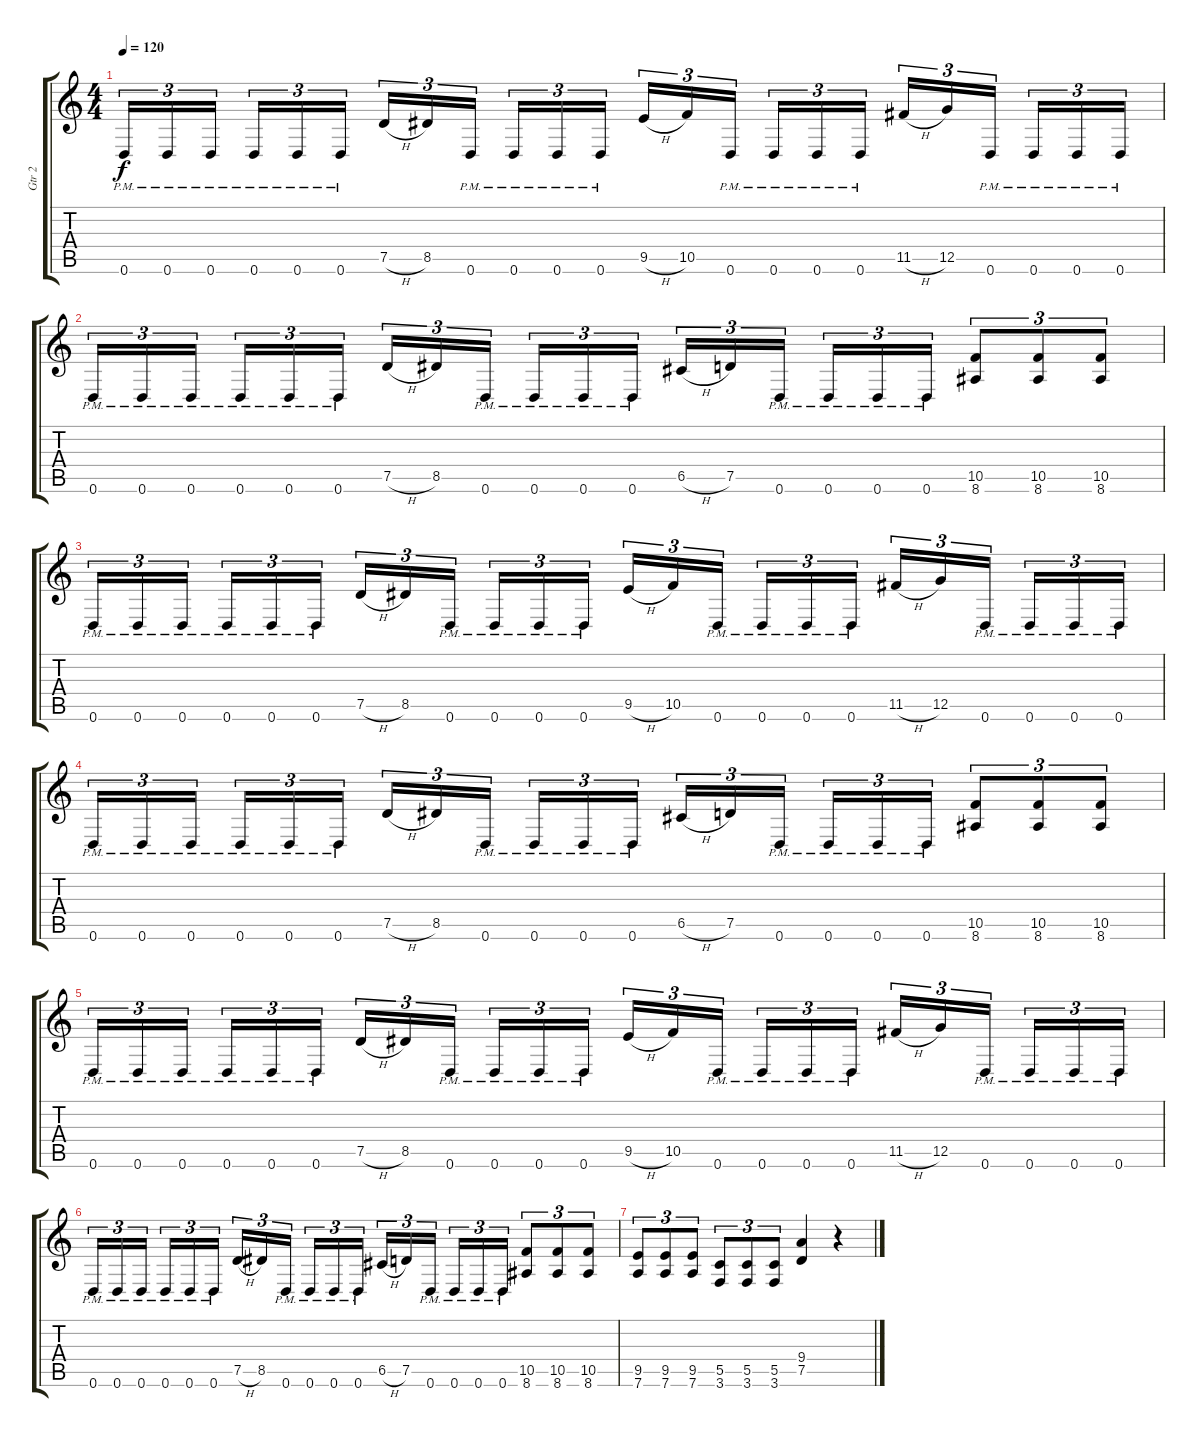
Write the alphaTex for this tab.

\track ("Gtr 2" "Gtr 2") {instrument distortionguitar}
\staff {score tabs}
\tuning (D4 A3 F3 C3 G2 D2) {hide}
\ts (4 4)
\tempo 120
\clef g2
\ks c
0.6{pm}.16{tu (3 2) dy f} 0.6{pm}.16{tu (3 2)} 0.6{pm}.16{tu (3 2) beam splitsecondary} 0.6{pm}.16{tu (3 2)} 0.6{pm}.16{tu (3 2)} 0.6{pm}.16{tu (3 2)} 7.5{h}.16{tu (3 2)} 8.5.16{tu (3 2)} 0.6{pm}.16{tu (3 2) beam splitsecondary} 0.6{pm}.16{tu (3 2)} 0.6{pm}.16{tu (3 2)} 0.6{pm}.16{tu (3 2)} 9.5{h}.16{tu (3 2)} 10.5.16{tu (3 2)} 0.6{pm}.16{tu (3 2) beam splitsecondary} 0.6{pm}.16{tu (3 2)} 0.6{pm}.16{tu (3 2)} 0.6{pm}.16{tu (3 2)} 11.5{h}.16{tu (3 2)} 12.5.16{tu (3 2)} 0.6{pm}.16{tu (3 2) beam splitsecondary} 0.6{pm}.16{tu (3 2)} 0.6{pm}.16{tu (3 2)} 0.6{pm}.16{tu (3 2)} |
0.6{pm}.16{tu (3 2)} 0.6{pm}.16{tu (3 2)} 0.6{pm}.16{tu (3 2) beam splitsecondary} 0.6{pm}.16{tu (3 2)} 0.6{pm}.16{tu (3 2)} 0.6{pm}.16{tu (3 2)} 7.5{h}.16{tu (3 2)} 8.5.16{tu (3 2)} 0.6{pm}.16{tu (3 2) beam splitsecondary} 0.6{pm}.16{tu (3 2)} 0.6{pm}.16{tu (3 2)} 0.6{pm}.16{tu (3 2)} 6.5{h}.16{tu (3 2)} 7.5.16{tu (3 2)} 0.6{pm}.16{tu (3 2) beam splitsecondary} 0.6{pm}.16{tu (3 2)} 0.6{pm}.16{tu (3 2)} 0.6{pm}.16{tu (3 2)} (10.5 8.6).8{tu (3 2)} (10.5 8.6).8{tu (3 2)} (10.5 8.6).8{tu (3 2)} |
0.6{pm}.16{tu (3 2)} 0.6{pm}.16{tu (3 2)} 0.6{pm}.16{tu (3 2) beam splitsecondary} 0.6{pm}.16{tu (3 2)} 0.6{pm}.16{tu (3 2)} 0.6{pm}.16{tu (3 2)} 7.5{h}.16{tu (3 2)} 8.5.16{tu (3 2)} 0.6{pm}.16{tu (3 2) beam splitsecondary} 0.6{pm}.16{tu (3 2)} 0.6{pm}.16{tu (3 2)} 0.6{pm}.16{tu (3 2)} 9.5{h}.16{tu (3 2)} 10.5.16{tu (3 2)} 0.6{pm}.16{tu (3 2) beam splitsecondary} 0.6{pm}.16{tu (3 2)} 0.6{pm}.16{tu (3 2)} 0.6{pm}.16{tu (3 2)} 11.5{h}.16{tu (3 2)} 12.5.16{tu (3 2)} 0.6{pm}.16{tu (3 2) beam splitsecondary} 0.6{pm}.16{tu (3 2)} 0.6{pm}.16{tu (3 2)} 0.6{pm}.16{tu (3 2)} |
0.6{pm}.16{tu (3 2)} 0.6{pm}.16{tu (3 2)} 0.6{pm}.16{tu (3 2) beam splitsecondary} 0.6{pm}.16{tu (3 2)} 0.6{pm}.16{tu (3 2)} 0.6{pm}.16{tu (3 2)} 7.5{h}.16{tu (3 2)} 8.5.16{tu (3 2)} 0.6{pm}.16{tu (3 2) beam splitsecondary} 0.6{pm}.16{tu (3 2)} 0.6{pm}.16{tu (3 2)} 0.6{pm}.16{tu (3 2)} 6.5{h}.16{tu (3 2)} 7.5.16{tu (3 2)} 0.6{pm}.16{tu (3 2) beam splitsecondary} 0.6{pm}.16{tu (3 2)} 0.6{pm}.16{tu (3 2)} 0.6{pm}.16{tu (3 2)} (10.5 8.6).8{tu (3 2)} (10.5 8.6).8{tu (3 2)} (10.5 8.6).8{tu (3 2)} |
0.6{pm}.16{tu (3 2)} 0.6{pm}.16{tu (3 2)} 0.6{pm}.16{tu (3 2) beam splitsecondary} 0.6{pm}.16{tu (3 2)} 0.6{pm}.16{tu (3 2)} 0.6{pm}.16{tu (3 2)} 7.5{h}.16{tu (3 2)} 8.5.16{tu (3 2)} 0.6{pm}.16{tu (3 2) beam splitsecondary} 0.6{pm}.16{tu (3 2)} 0.6{pm}.16{tu (3 2)} 0.6{pm}.16{tu (3 2)} 9.5{h}.16{tu (3 2)} 10.5.16{tu (3 2)} 0.6{pm}.16{tu (3 2) beam splitsecondary} 0.6{pm}.16{tu (3 2)} 0.6{pm}.16{tu (3 2)} 0.6{pm}.16{tu (3 2)} 11.5{h}.16{tu (3 2)} 12.5.16{tu (3 2)} 0.6{pm}.16{tu (3 2) beam splitsecondary} 0.6{pm}.16{tu (3 2)} 0.6{pm}.16{tu (3 2)} 0.6{pm}.16{tu (3 2)} |
0.6{pm}.16{tu (3 2)} 0.6{pm}.16{tu (3 2)} 0.6{pm}.16{tu (3 2) beam splitsecondary} 0.6{pm}.16{tu (3 2)} 0.6{pm}.16{tu (3 2)} 0.6{pm}.16{tu (3 2)} 7.5{h}.16{tu (3 2)} 8.5.16{tu (3 2)} 0.6{pm}.16{tu (3 2) beam splitsecondary} 0.6{pm}.16{tu (3 2)} 0.6{pm}.16{tu (3 2)} 0.6{pm}.16{tu (3 2)} 6.5{h}.16{tu (3 2)} 7.5.16{tu (3 2)} 0.6{pm}.16{tu (3 2) beam splitsecondary} 0.6{pm}.16{tu (3 2)} 0.6{pm}.16{tu (3 2)} 0.6{pm}.16{tu (3 2)} (10.5 8.6).8{tu (3 2)} (10.5 8.6).8{tu (3 2)} (10.5 8.6).8{tu (3 2)} |
(9.5 7.6).8{tu (3 2)} (9.5 7.6).8{tu (3 2)} (9.5 7.6).8{tu (3 2)} (5.5 3.6).8{tu (3 2)} (5.5 3.6).8{tu (3 2)} (5.5 3.6).8{tu (3 2)} (9.4 7.5).4 r.4
